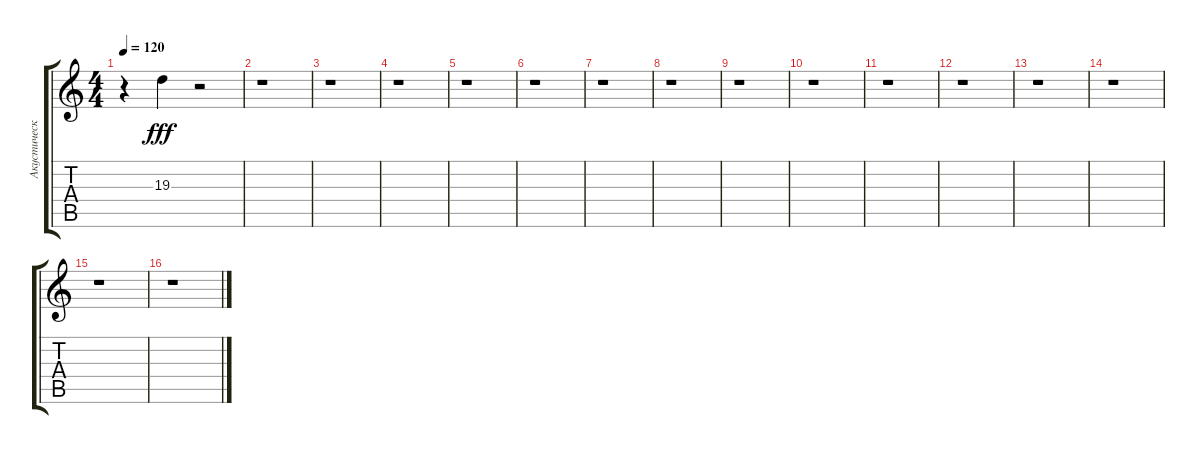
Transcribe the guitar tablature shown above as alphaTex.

\track ("Акустический Гранд Роял" "Акустическ") {instrument acousticgrandpiano}
\staff {score tabs}
\tuning (E4 B3 G3 D3 A2 E2) {hide}
\ts (4 4)
\tempo 120
\clef g2
\ks c
r.4{dy fff} 19.3.4 r.2 |
r.1 |
r.1 |
r.1 |
r.1 |
r.1 |
r.1 |
r.1 |
r.1 |
r.1 |
r.1 |
r.1 |
r.1 |
r.1 |
r.1 |
r.1
